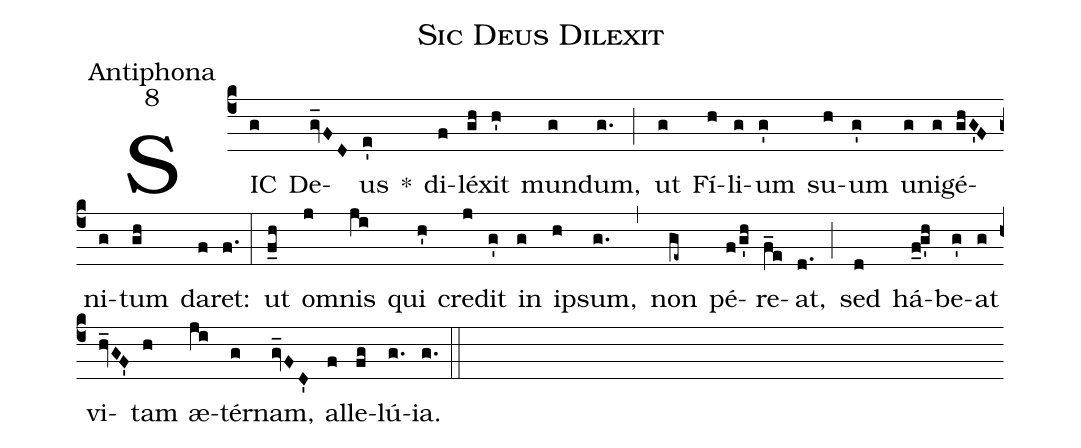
name:Sic Deus Dilexit;
office-part:Antiphona;
mode:8;
%%
(c4)
SIC(g) De(gv_FD)us(e') *() di(f)lé(gh)xit(h') mun(g)dum,(g.) (;)
ut(g) Fí(h)li(g)um(g') su(h)um(g') u(g)ni(g)gé(ghG'F)ni(g)tum(gh) da(f)ret:(f.) (:)
ut(f_h) om(j)nis(ji) qui(h') cre(j)dit(g') in(g) i(h)psum,(g.) (,)
non(ge~) pé(f/g'h)re(f_e)at,(d.) (;)
sed(d) há(f_0!g'h)be(g')at(g) vi(hv_GF')tam(h) æ(ji)tér(g)nam,(gv_FD') al(f)le(fg)lú(g.)ia.(g.) (::)
